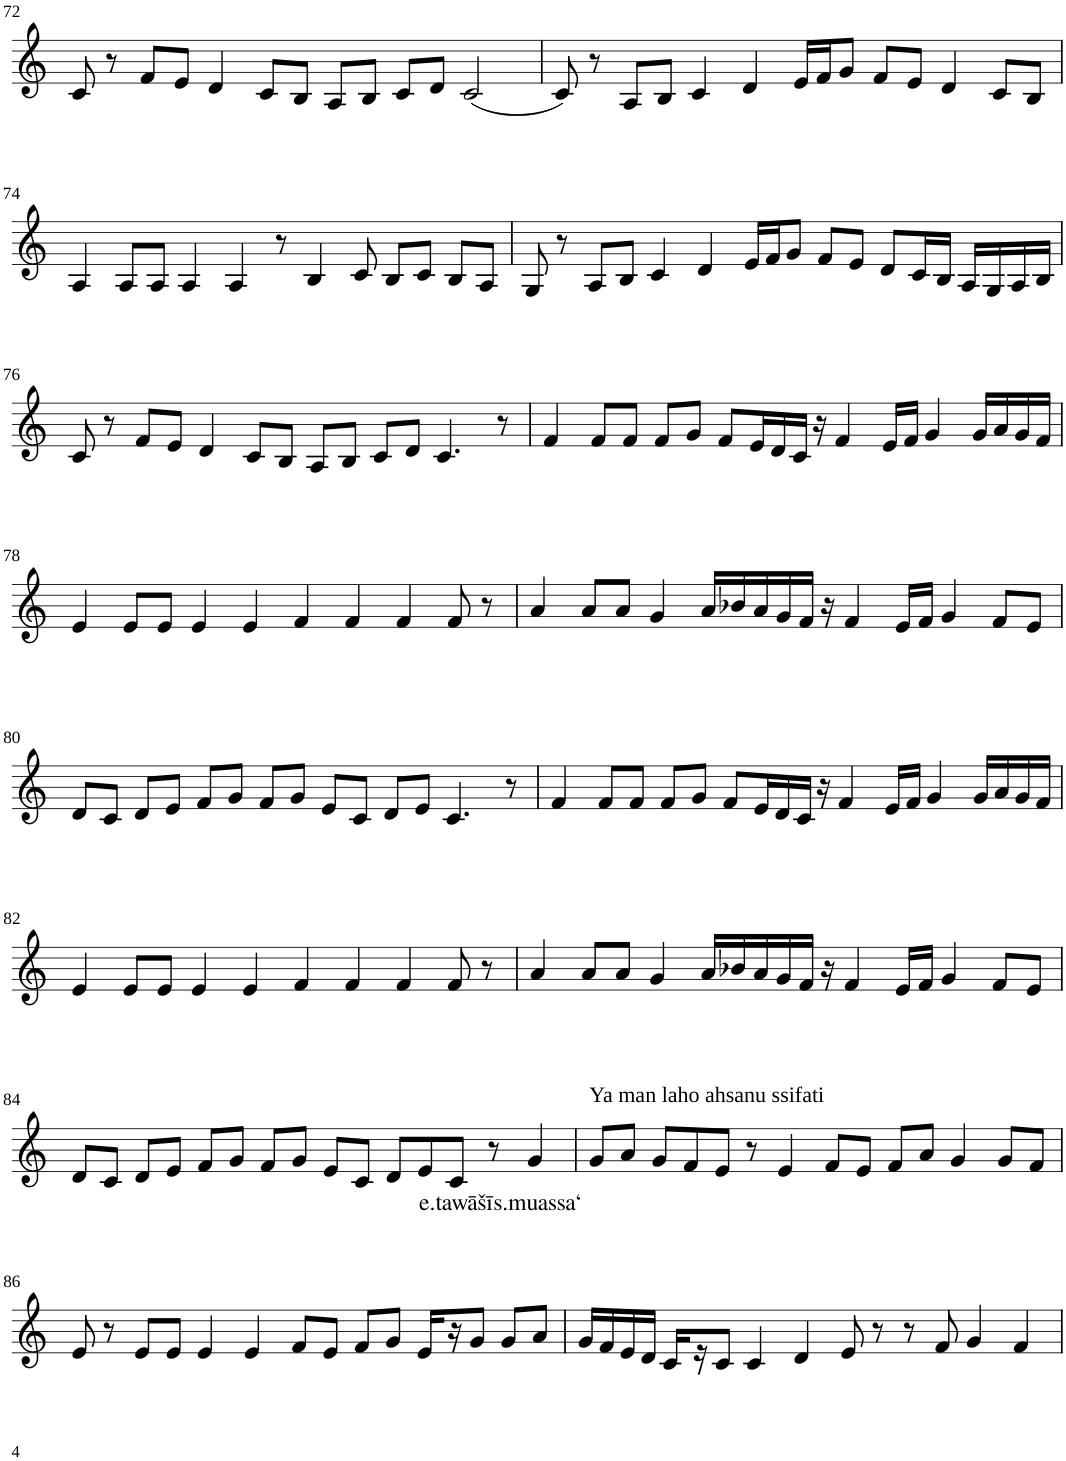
**kern	**text
*part1	*part1
*staff1	*staff1
*I"Violin	*
!!LO:PB:g=z
*clefG2	*
*k[]	*
*M8/4	*
=72	=72
8c/	.
8r	.
8f/L	.
8e/J	.
4d/	.
8c/L	.
8B/J	.
8A/L	.
8B/J	.
8c/L	.
8d/J	.
(2c/	.
=73	=73
8c/)	.
8r	.
8A/L	.
8B/J	.
4c/	.
4d/	.
16e/LL	.
16f/J	.
8g/J	.
8f/L	.
8e/J	.
4d/	.
8c/L	.
8B/J	.
!!LO:LB:g=z
=74	=74
4A/	.
8A/L	.
8A/J	.
4A/	.
4A/	.
8r	.
4B/	.
8c/	.
8B/L	.
8c/J	.
8B/L	.
8A/J	.
=75	=75
8G/	.
8r	.
8A/L	.
8B/J	.
4c/	.
4d/	.
16e/LL	.
16f/J	.
8g/J	.
8f/L	.
8e/J	.
8d/L	.
16c/L	.
16B/JJ	.
16A/LL	.
16G/	.
16A/	.
16B/JJ	.
!!LO:LB:g=z
=76	=76
8c/	.
8r	.
8f/L	.
8e/J	.
4d/	.
8c/L	.
8B/J	.
8A/L	.
8B/J	.
8c/L	.
8d/J	.
4.c/	.
8r	.
=77	=77
4f/	.
8f/L	.
8f/J	.
8f/L	.
8g/J	.
8f/L	.
16e/L	.
16d/	.
16c/JJ	.
16r	.
4f/	.
16e/LL	.
16f/JJ	.
4g/	.
16g/LL	.
16a/	.
16g/	.
16f/JJ	.
!!LO:LB:g=z
=78	=78
4e/	.
8e/L	.
8e/J	.
4e/	.
4e/	.
4f/	.
4f/	.
4f/	.
8f/	.
8r	.
=79	=79
4a/	.
8a/L	.
8a/J	.
4g/	.
16a/LL	.
16b-X/	.
16a/	.
16g/	.
16f/JJ	.
16r	.
4f/	.
16e/LL	.
16f/JJ	.
4g/	.
8f/L	.
8e/J	.
!!LO:LB:g=z
=80	=80
8d/L	.
8c/J	.
8d/L	.
8e/J	.
8f/L	.
8g/J	.
8f/L	.
8g/J	.
8e/L	.
8c/J	.
8d/L	.
8e/J	.
4.c/	.
8r	.
=81	=81
4f/	.
8f/L	.
8f/J	.
8f/L	.
8g/J	.
8f/L	.
16e/L	.
16d/	.
16c/JJ	.
16r	.
4f/	.
16e/LL	.
16f/JJ	.
4g/	.
16g/LL	.
16a/	.
16g/	.
16f/JJ	.
!!LO:LB:g=z
=82	=82
4e/	.
8e/L	.
8e/J	.
4e/	.
4e/	.
4f/	.
4f/	.
4f/	.
8f/	.
8r	.
=83	=83
4a/	.
8a/L	.
8a/J	.
4g/	.
16a/LL	.
16b-X/	.
16a/	.
16g/	.
16f/JJ	.
16r	.
4f/	.
16e/LL	.
16f/JJ	.
4g/	.
8f/L	.
8e/J	.
!!LO:LB:g=z
=84	=84
8d/L	.
8c/J	.
8d/L	.
8e/J	.
8f/L	.
8g/J	.
8f/L	.
8g/J	.
8e/L	.
8c/J	.
8d/L	.
8e/	.
!	!LO:LY:b
8c/J	e.tawāšī
8r	.
!	!LO:LY:b
4g/	s.muassa‘
=85	=85
!LO:TX:a:t=Ya man laho ahsanu ssifati	!
8g/L	.
8a/J	.
8g/L	.
8f/	.
8e/J	.
8r	.
4e/	.
8f/L	.
8e/J	.
8f/L	.
8a/J	.
4g/	.
8g/L	.
8f/J	.
!!LO:LB:g=z
=86	=86
8e/	.
8r	.
8e/L	.
8e/J	.
4e/	.
4e/	.
8f/L	.
8e/J	.
8f/L	.
8g/J	.
16e/LL	.
16r	.
8g/J	.
8g/L	.
8a/J	.
=87	=87
16g/LL	.
16f/	.
16e/	.
16d/JJ	.
16c/LL	.
16r	.
8c/J	.
4c/	.
4d/	.
8e/	.
8r	.
8r	.
8f/	.
4g/	.
4f/	.
=	=
*-	*-
